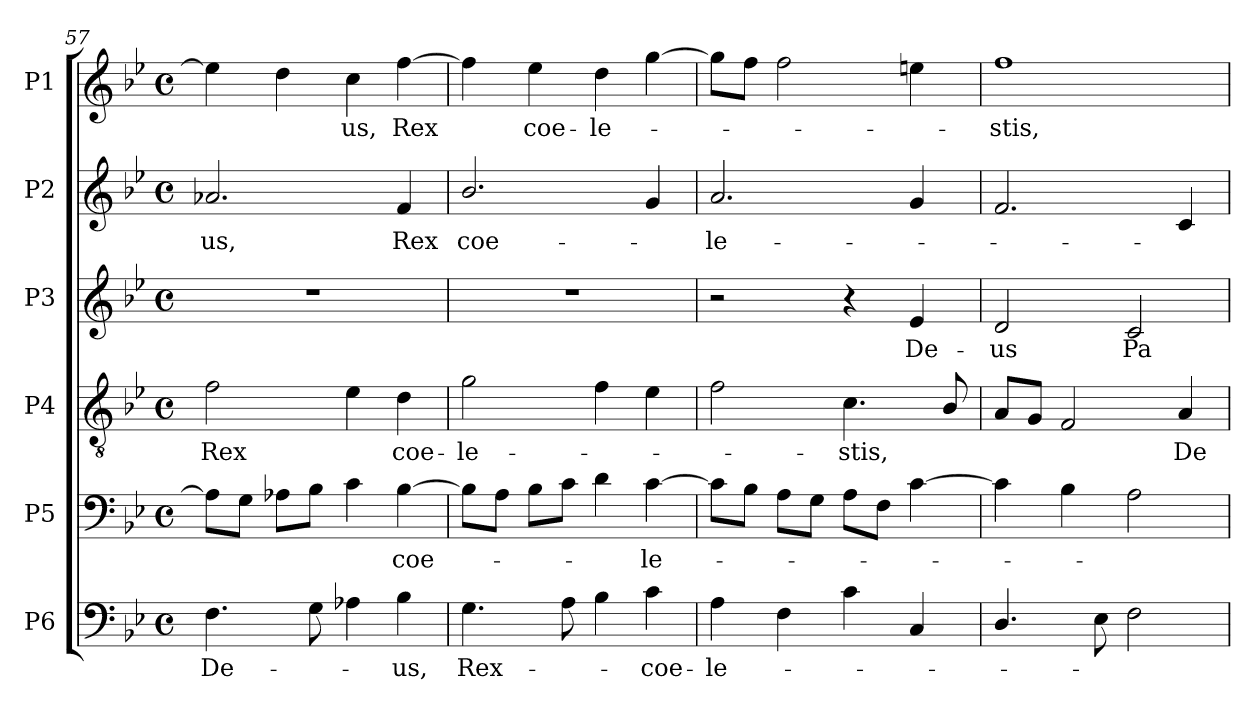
**kern	**text	**kern	**text	**kern	**text	**kern	**text	**kern	**text	**kern	**text
*part6	*part6	*part5	*part5	*part4	*part4	*part3	*part3	*part2	*part2	*part1	*part1
*staff6	*staff6	*staff5	*staff5	*staff4	*staff4	*staff3	*staff3	*staff2	*staff2	*staff1	*staff1
*I"P6	*	*I"P5	*	*I"P4	*	*I"P3	*	*I"P2	*	*I"P1	*
*clefF4	*	*clefF4	*	*clefGv2	*	*clefG2	*	*clefG2	*	*clefG2	*
*	*	*	*	*ITrd7c12	*	*	*	*	*	*	*
*k[b-e-]	*	*k[b-e-]	*	*k[b-e-]	*	*k[b-e-]	*	*k[b-e-]	*	*k[b-e-]	*
*B-:	*	*B-:	*	*B-:	*	*B-:	*	*B-:	*	*B-:	*
*M4/4	*	*M4/4	*	*M4/4	*	*M4/4	*	*M4/4	*	*M4/4	*
*met(c)	*	*met(c)	*	*met(c)	*	*met(c)	*	*met(c)	*	*met(c)	*
=57	=57	=57	=57	=57	=57	=57	=57	=57	=57	=57	=57
!	!LO:LY:b:color=#000000	!	!	!	!	!	!	!	!	!	!
!	!	!	!	!	!LO:LY:b:color=#000000	!	!	!	!	!	!
!	!	!	!	!	!	!	!	!	!LO:LY:b:color=#000000	!	!
4.Fi\	De-	8A-i\L]	.	2Fi\	Rex	1r	.	2.a-Xi/	-us,	4ee-i\]	.
.	.	8Gi\J	.	.	.	.	.	.	.	.	.
.	.	8A-i\L	.	.	.	.	.	.	.	4ddi\	.
8Gi\	.	8B-i\J	.	.	.	.	.	.	.	.	.
!	!	!	!	!	!	!	!	!	!	!	!LO:LY:b:color=#000000
4A-i\	.	4ci\	.	4E-i\	.	.	.	.	.	4cci\	-us,
!	!LO:LY:b:color=#000000	!	!	!	!	!	!	!	!	!	!
!	!	!	!LO:LY:b:color=#000000	!	!	!	!	!	!	!	!
!	!	!	!	!	!LO:LY:b:color=#000000	!	!	!	!	!	!
!	!	!	!	!	!	!	!	!	!LO:LY:b:color=#000000	!	!
!	!	!	!	!	!	!	!	!	!	!	!LO:LY:b:color=#000000
4B-i\	-us,	[4B-i\	coe-	4Di\	coe-	.	.	4fi/	Rex	[4ffi\	Rex
=58	=58	=58	=58	=58	=58	=58	=58	=58	=58	=58	=58
!	!LO:LY:b:color=#000000	!	!	!	!	!	!	!	!	!	!
!	!	!	!	!	!LO:LY:b:color=#000000	!	!	!	!	!	!
!	!	!	!	!	!	!	!	!	!LO:LY:b:color=#000000	!	!
4.Gi\	Rex-	8B-i\L]	.	2Gi\	-le-	1r	.	2.b-i/	coe-	4ffi\]	.
.	.	8Ai\J	.	.	.	.	.	.	.	.	.
!	!	!	!	!	!	!	!	!	!	!	!LO:LY:b:color=#000000
.	.	8B-i\L	.	.	.	.	.	.	.	4ee-i\	coe-
8Ai\	.	8ci\J	.	.	.	.	.	.	.	.	.
!	!	!	!	!	!	!	!	!	!	!	!LO:LY:b:color=#000000
4B-i\	.	4di\	.	4Fi\	.	.	.	.	.	4ddi\	-le-
!	!LO:LY:b:color=#000000	!	!	!	!	!	!	!	!	!	!
!	!	!	!LO:LY:b:color=#000000	!	!	!	!	!	!	!	!
4ci\	-coe-	[4ci\	-le-	4E-i\	.	.	.	4gi/	.	[4ggi\	.
!!LO:LB:g=z
=59	=59	=59	=59	=59	=59	=59	=59	=59	=59	=59	=59
!	!LO:LY:b:color=#000000	!	!	!	!	!	!	!	!	!	!
!	!	!	!	!	!	!	!	!	!LO:LY:b:color=#000000	!	!
4Ai\	-le-	8ci\L]	.	2Fi\	.	2r	.	2.ai/	-le-	8ggi\L]	.
.	.	8B-i\J	.	.	.	.	.	.	.	8ffi\J	.
4Fi\	.	8Ai\L	.	.	.	.	.	.	.	2ffi\	.
.	.	8Gi\J	.	.	.	.	.	.	.	.	.
!	!	!	!	!	!LO:LY:b:color=#000000	!	!	!	!	!	!
4ci\	.	8Ai\L	.	4.Ci\	-stis,	4r	.	.	.	.	.
.	.	8Fi\J	.	.	.	.	.	.	.	.	.
!	!	!	!	!	!	!	!LO:LY:b:color=#000000	!	!	!	!
4Ci/	.	[4ci\	.	.	.	4e-i/	De-	4gi/	.	4eei\	.
.	.	.	.	8BB-i/	.	.	.	.	.	.	.
=60	=60	=60	=60	=60	=60	=60	=60	=60	=60	=60	=60
!	!	!	!	!	!	!	!LO:LY:b:color=#000000	!	!	!	!
!	!	!	!	!	!	!	!	!	!	!	!LO:LY:b:color=#000000
4.Di/	.	4ci\]	.	8AAi/L	.	2di/	-us	2.fi/	.	1ffi	-stis,
.	.	.	.	8GGi/J	.	.	.	.	.	.	.
.	.	4B-i\	.	2FFi/	.	.	.	.	.	.	.
8E-i\	.	.	.	.	.	.	.	.	.	.	.
!	!	!	!	!	!	!	!LO:LY:b:color=#000000	!	!	!	!
2Fi\	.	2Ai\	.	.	.	2ci/	Pa-	.	.	.	.
!	!	!	!	!	!LO:LY:b:color=#000000	!	!	!	!	!	!
.	.	.	.	4AAi/	De-	.	.	4ci/	.	.	.
=	=	=	=	=	=	=	=	=	=	=	=
*-	*-	*-	*-	*-	*-	*-	*-	*-	*-	*-	*-
